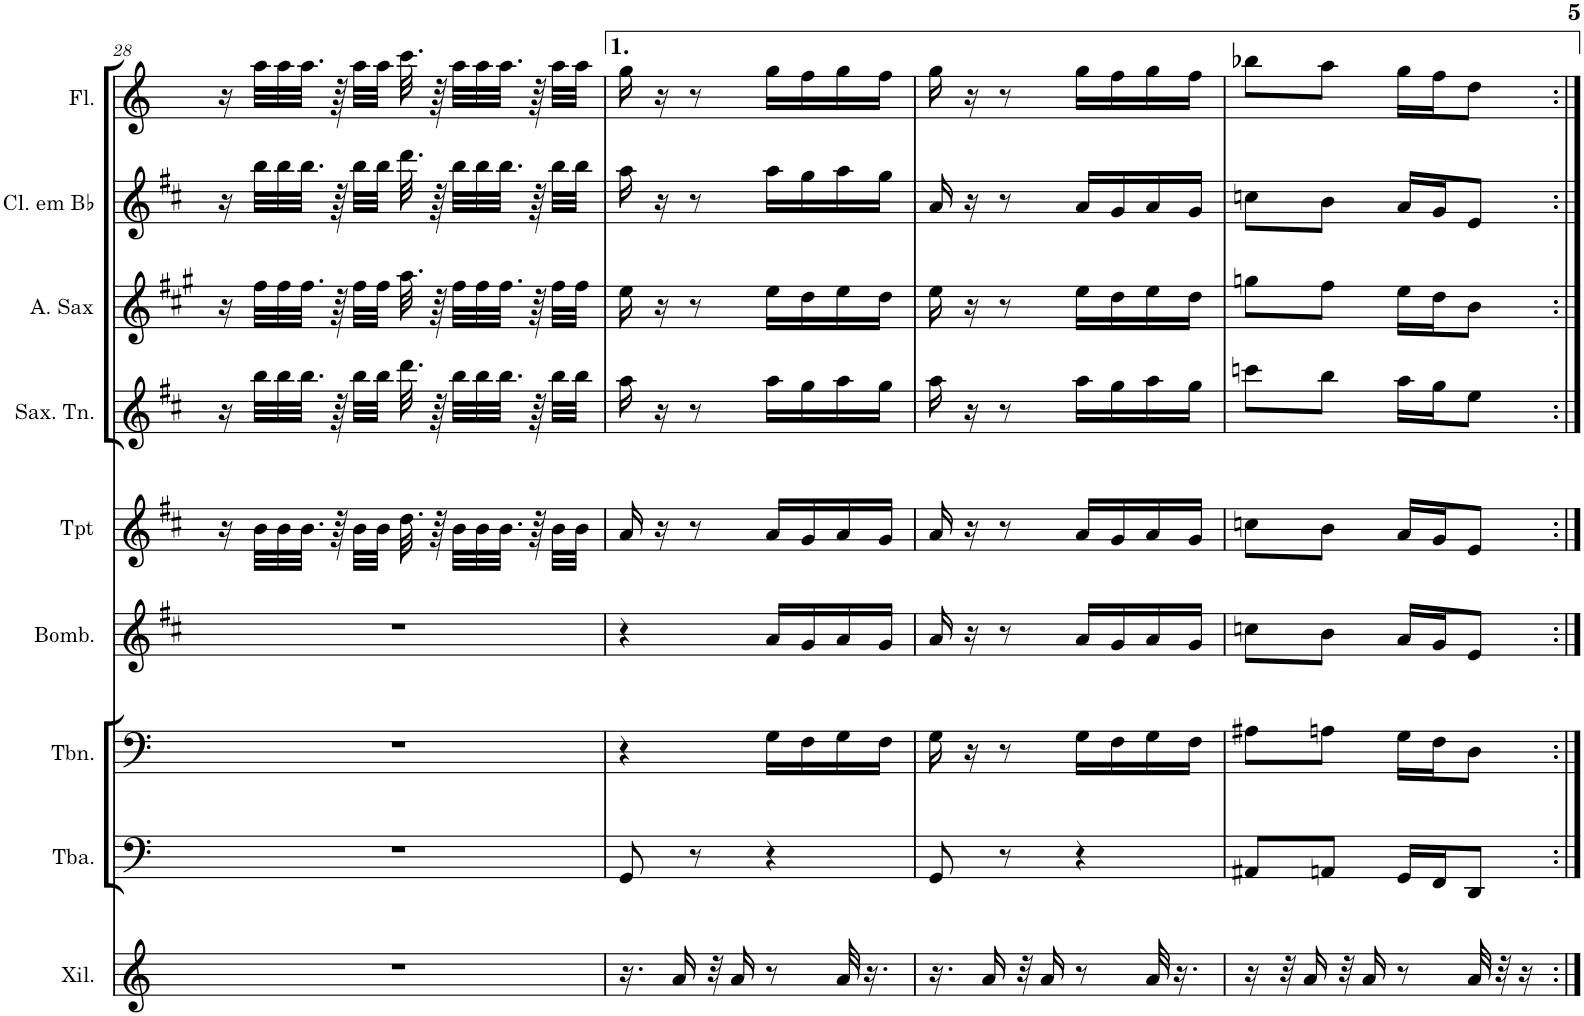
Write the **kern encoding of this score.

**kern	**kern	**kern	**kern	**kern	**kern	**kern	**kern	**kern
*part9	*part8	*part7	*part6	*part5	*part4	*part3	*part2	*part1
*staff9	*staff8	*staff7	*staff6	*staff5	*staff4	*staff3	*staff2	*staff1
*I"Xilofone	*I"Tuba	*I"Trombone	*I"Bombardino	*I"Trompete	*I"Sax Tenor	*I"Sax Alto	*I"Clarineta	*I"Flauta
*I'Xil.	*I'Tba.	*I'Tbn.	*I'Bomb.	*I'Tpt	*I'Sax. Tn.	*	*	*I'Fl.
!!LO:PB:g=z
*clefG2	*clefF4	*clefF4	*clefG2	*clefG2	*clefG2	*clefG2	*clefG2	*clefG2
*Trd-7c-12	*	*	*Trd8c14	*Trd1c2	*Trd8c14	*Trd5c9	*Trd1c2	*
*k[]	*k[]	*k[]	*k[f#c#]	*k[f#c#]	*k[f#c#]	*k[f#c#g#]	*k[f#c#]	*k[]
*M2/4	*M2/4	*M2/4	*M2/4	*M2/4	*M2/4	*M2/4	*M2/4	*M2/4
=28	=28	=28	=28	=28	=28	=28	=28	=28
2r	2r	2r	2r	16r	16r	16r	16r	16r
.	.	.	.	32b\LLL	32bb\LLL	32ff#\LLL	32bb\LLL	32aa\LLL
.	.	.	.	32b\	32bb\	32ff#\	32bb\	32aa\
.	.	.	.	32.b\JJJ	32.bb\JJJ	32.ff#\JJJ	32.bb\JJJ	32.aa\JJJ
.	.	.	.	64r	64r	64r	64r	64r
.	.	.	.	32b\LLL	32bb\LLL	32ff#\LLL	32bb\LLL	32aa\LLL
.	.	.	.	32b\JJJ	32bb\JJJ	32ff#\JJJ	32bb\JJJ	32aa\JJJ
.	.	.	.	32.dd\	32.ddd\	32.aa\	32.ddd\	32.ccc\
.	.	.	.	64r	64r	64r	64r	64r
.	.	.	.	32b\LLL	32bb\LLL	32ff#\LLL	32bb\LLL	32aa\LLL
.	.	.	.	32b\	32bb\	32ff#\	32bb\	32aa\
.	.	.	.	32.b\JJJ	32.bb\JJJ	32.ff#\JJJ	32.bb\JJJ	32.aa\JJJ
.	.	.	.	64r	64r	64r	64r	64r
.	.	.	.	32b\LLL	32bb\LLL	32ff#\LLL	32bb\LLL	32aa\LLL
.	.	.	.	32b\JJJ	32bb\JJJ	32ff#\JJJ	32bb\JJJ	32aa\JJJ
=29	=29	=29	=29	=29	=29	=29	=29	=29
16.r	8GG/	4r	4r	16a/	16aa\	16ee\	16aa\	16gg\
.	.	.	.	16r	16r	16r	16r	16r
16a/	.	.	.	.	.	.	.	.
.	8r	.	.	8r	8r	8r	8r	8r
32r	.	.	.	.	.	.	.	.
16a/	.	.	.	.	.	.	.	.
8r	4r	16G\LL	16a/LL	16a/LL	16aa\LL	16ee\LL	16aa\LL	16gg\LL
.	.	16F\	16g/	16g/	16gg\	16dd\	16gg\	16ff\
32a/	.	16G\	16a/	16a/	16aa\	16ee\	16aa\	16gg\
16.r	.	.	.	.	.	.	.	.
.	.	16F\JJ	16g/JJ	16g/JJ	16gg\JJ	16dd\JJ	16gg\JJ	16ff\JJ
=30	=30	=30	=30	=30	=30	=30	=30	=30
16.r	8GG/	16G\	16a/	16a/	16aa\	16ee\	16a/	16gg\
.	.	16r	16r	16r	16r	16r	16r	16r
16a/	.	.	.	.	.	.	.	.
.	8r	8r	8r	8r	8r	8r	8r	8r
32r	.	.	.	.	.	.	.	.
16a/	.	.	.	.	.	.	.	.
8r	4r	16G\LL	16a/LL	16a/LL	16aa\LL	16ee\LL	16a/LL	16gg\LL
.	.	16F\	16g/	16g/	16gg\	16dd\	16g/	16ff\
32a/	.	16G\	16a/	16a/	16aa\	16ee\	16a/	16gg\
16.r	.	.	.	.	.	.	.	.
.	.	16F\JJ	16g/JJ	16g/JJ	16gg\JJ	16dd\JJ	16g/JJ	16ff\JJ
=31	=31	=31	=31	=31	=31	=31	=31	=31
16r	8AA#X/L	8A#X\L	8ccn\L	8ccn\L	8cccn\L	8ggn\L	8ccn\L	8bb-X\L
32r	.	.	.	.	.	.	.	.
16a/	.	.	.	.	.	.	.	.
.	8AAn/J	8An\J	8b\J	8b\J	8bb\J	8ff#\J	8b\J	8aa\J
32r	.	.	.	.	.	.	.	.
16a/	.	.	.	.	.	.	.	.
8r	16GG/LL	16G\LL	16a/LL	16a/LL	16aa\LL	16ee\LL	16a/LL	16gg\LL
.	16FF/J	16F\J	16g/J	16g/J	16gg\J	16dd\J	16g/J	16ff\J
32a/	8DD/J	8D\J	8e/J	8e/J	8ee\J	8b\J	8e/J	8dd\J
32r	.	.	.	.	.	.	.	.
16r	.	.	.	.	.	.	.	.
=:|!	=:|!	=:|!	=:|!	=:|!	=:|!	=:|!	=:|!	=:|!
*-	*-	*-	*-	*-	*-	*-	*-	*-
